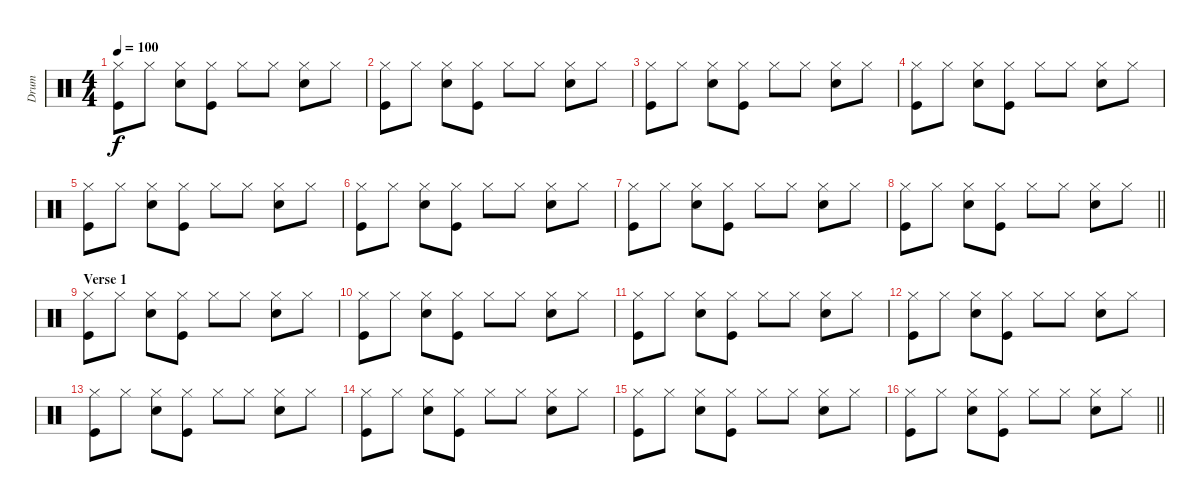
\track ("Drum" "Drum") {instrument percussion}
\staff {score}
\articulation defaults
\ts (4 4)
\tempo 100
\clef neutral
\ks c
("Kick (hit)" "Hi-Hat (closed)").8{dy f} "Hi-Hat (closed)".8 ("Electric Snare (hit)" "Hi-Hat (closed)").8 ("Kick (hit)" "Hi-Hat (closed)").8 "Hi-Hat (closed)".8 "Hi-Hat (closed)".8 ("Electric Snare (hit)" "Hi-Hat (closed)").8 "Hi-Hat (closed)".8 |
("Kick (hit)" "Hi-Hat (closed)").8 "Hi-Hat (closed)".8 ("Electric Snare (hit)" "Hi-Hat (closed)").8 ("Kick (hit)" "Hi-Hat (closed)").8 "Hi-Hat (closed)".8 "Hi-Hat (closed)".8 ("Electric Snare (hit)" "Hi-Hat (closed)").8 "Hi-Hat (closed)".8 |
("Kick (hit)" "Hi-Hat (closed)").8 "Hi-Hat (closed)".8 ("Electric Snare (hit)" "Hi-Hat (closed)").8 ("Kick (hit)" "Hi-Hat (closed)").8 "Hi-Hat (closed)".8 "Hi-Hat (closed)".8 ("Electric Snare (hit)" "Hi-Hat (closed)").8 "Hi-Hat (closed)".8 |
("Kick (hit)" "Hi-Hat (closed)").8 "Hi-Hat (closed)".8 ("Electric Snare (hit)" "Hi-Hat (closed)").8 ("Kick (hit)" "Hi-Hat (closed)").8 "Hi-Hat (closed)".8 "Hi-Hat (closed)".8 ("Electric Snare (hit)" "Hi-Hat (closed)").8 "Hi-Hat (closed)".8 |
("Kick (hit)" "Hi-Hat (closed)").8 "Hi-Hat (closed)".8 ("Electric Snare (hit)" "Hi-Hat (closed)").8 ("Kick (hit)" "Hi-Hat (closed)").8 "Hi-Hat (closed)".8 "Hi-Hat (closed)".8 ("Electric Snare (hit)" "Hi-Hat (closed)").8 "Hi-Hat (closed)".8 |
("Kick (hit)" "Hi-Hat (closed)").8 "Hi-Hat (closed)".8 ("Electric Snare (hit)" "Hi-Hat (closed)").8 ("Kick (hit)" "Hi-Hat (closed)").8 "Hi-Hat (closed)".8 "Hi-Hat (closed)".8 ("Electric Snare (hit)" "Hi-Hat (closed)").8 "Hi-Hat (closed)".8 |
("Kick (hit)" "Hi-Hat (closed)").8 "Hi-Hat (closed)".8 ("Electric Snare (hit)" "Hi-Hat (closed)").8 ("Kick (hit)" "Hi-Hat (closed)").8 "Hi-Hat (closed)".8 "Hi-Hat (closed)".8 ("Electric Snare (hit)" "Hi-Hat (closed)").8 "Hi-Hat (closed)".8 |
\barLineRight lightlight
("Kick (hit)" "Hi-Hat (closed)").8 "Hi-Hat (closed)".8 ("Electric Snare (hit)" "Hi-Hat (closed)").8 ("Kick (hit)" "Hi-Hat (closed)").8 "Hi-Hat (closed)".8 "Hi-Hat (closed)".8 ("Electric Snare (hit)" "Hi-Hat (closed)").8 "Hi-Hat (closed)".8 |
\section ("" "Verse 1")
("Kick (hit)" "Hi-Hat (closed)").8 "Hi-Hat (closed)".8 ("Electric Snare (hit)" "Hi-Hat (closed)").8 ("Kick (hit)" "Hi-Hat (closed)").8 "Hi-Hat (closed)".8 "Hi-Hat (closed)".8 ("Electric Snare (hit)" "Hi-Hat (closed)").8 "Hi-Hat (closed)".8 |
("Kick (hit)" "Hi-Hat (closed)").8 "Hi-Hat (closed)".8 ("Electric Snare (hit)" "Hi-Hat (closed)").8 ("Kick (hit)" "Hi-Hat (closed)").8 "Hi-Hat (closed)".8 "Hi-Hat (closed)".8 ("Electric Snare (hit)" "Hi-Hat (closed)").8 "Hi-Hat (closed)".8 |
("Kick (hit)" "Hi-Hat (closed)").8 "Hi-Hat (closed)".8 ("Electric Snare (hit)" "Hi-Hat (closed)").8 ("Kick (hit)" "Hi-Hat (closed)").8 "Hi-Hat (closed)".8 "Hi-Hat (closed)".8 ("Electric Snare (hit)" "Hi-Hat (closed)").8 "Hi-Hat (closed)".8 |
("Kick (hit)" "Hi-Hat (closed)").8 "Hi-Hat (closed)".8 ("Electric Snare (hit)" "Hi-Hat (closed)").8 ("Kick (hit)" "Hi-Hat (closed)").8 "Hi-Hat (closed)".8 "Hi-Hat (closed)".8 ("Electric Snare (hit)" "Hi-Hat (closed)").8 "Hi-Hat (closed)".8 |
("Kick (hit)" "Hi-Hat (closed)").8 "Hi-Hat (closed)".8 ("Electric Snare (hit)" "Hi-Hat (closed)").8 ("Kick (hit)" "Hi-Hat (closed)").8 "Hi-Hat (closed)".8 "Hi-Hat (closed)".8 ("Electric Snare (hit)" "Hi-Hat (closed)").8 "Hi-Hat (closed)".8 |
("Kick (hit)" "Hi-Hat (closed)").8 "Hi-Hat (closed)".8 ("Electric Snare (hit)" "Hi-Hat (closed)").8 ("Kick (hit)" "Hi-Hat (closed)").8 "Hi-Hat (closed)".8 "Hi-Hat (closed)".8 ("Electric Snare (hit)" "Hi-Hat (closed)").8 "Hi-Hat (closed)".8 |
("Kick (hit)" "Hi-Hat (closed)").8 "Hi-Hat (closed)".8 ("Electric Snare (hit)" "Hi-Hat (closed)").8 ("Kick (hit)" "Hi-Hat (closed)").8 "Hi-Hat (closed)".8 "Hi-Hat (closed)".8 ("Electric Snare (hit)" "Hi-Hat (closed)").8 "Hi-Hat (closed)".8 |
\barLineRight lightlight
("Kick (hit)" "Hi-Hat (closed)").8 "Hi-Hat (closed)".8 ("Electric Snare (hit)" "Hi-Hat (closed)").8 ("Kick (hit)" "Hi-Hat (closed)").8 "Hi-Hat (closed)".8 "Hi-Hat (closed)".8 ("Electric Snare (hit)" "Hi-Hat (closed)").8 "Hi-Hat (closed)".8
